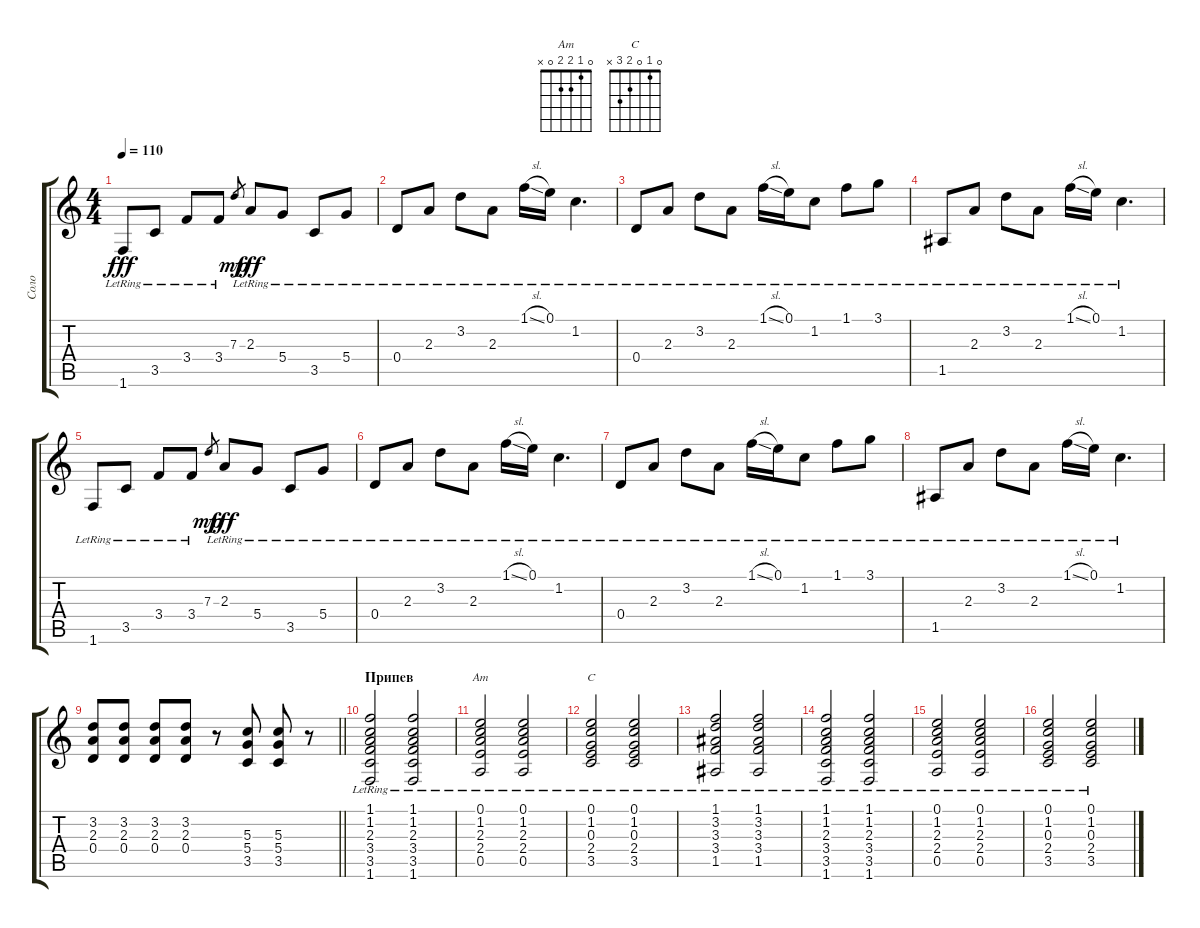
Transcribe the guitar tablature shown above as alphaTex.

\track ("Соло" "Соло") {instrument electricguitarjazz}
\staff {score tabs}
\tuning (E4 B3 G3 D3 A2 E2) {hide}
\chord ("Am" 0 1 2 2 0 x)
\chord ("C" 0 1 0 2 3 x)
\ts (4 4)
\tempo 110
\clef g2
\ks c
1.6{lr}.8{dy fff} 3.5{lr}.8 3.4{lr}.8 3.4{lr}.8 7.3.8{gr dy mp} 2.3{lr}.8{dy fff} 5.4{lr}.8 3.5{lr}.8 5.4{lr}.8 |
0.4{lr}.8 2.3{lr}.8 3.2{lr}.8 2.3{lr}.8 1.1{sl lr}.16 0.1{lr}.16 1.2{lr}.4{d} |
0.4{lr}.8 2.3{lr}.8 3.2{lr}.8 2.3{lr}.8 1.1{sl lr}.16 0.1{lr}.16 1.2{lr}.8 1.1{lr}.8 3.1{lr}.8 |
1.5{lr}.8 2.3{lr}.8 3.2{lr}.8 2.3{lr}.8 1.1{sl lr}.16 0.1{lr}.16 1.2{lr}.4{d} |
1.6{lr}.8 3.5{lr}.8 3.4{lr}.8 3.4{lr}.8 7.3.8{gr dy mp} 2.3{lr}.8{dy fff} 5.4{lr}.8 3.5{lr}.8 5.4{lr}.8 |
0.4{lr}.8 2.3{lr}.8 3.2{lr}.8 2.3{lr}.8 1.1{sl lr}.16 0.1{lr}.16 1.2{lr}.4{d} |
0.4{lr}.8 2.3{lr}.8 3.2{lr}.8 2.3{lr}.8 1.1{sl lr}.16 0.1{lr}.16 1.2{lr}.8 1.1{lr}.8 3.1{lr}.8 |
1.5{lr}.8 2.3{lr}.8 3.2{lr}.8 2.3{lr}.8 1.1{sl lr}.16 0.1{lr}.16 1.2{lr}.4{d} |
\barLineRight lightlight
(3.2 2.3 0.4).8 (3.2 2.3 0.4).8 (3.2 2.3 0.4).8 (3.2 2.3 0.4).8 r.8 (5.3 5.4 3.5).8 (5.3 5.4 3.5).8 r.8 |
\section ("" "Припев")
(1.1 1.2 2.3 3.4 3.5 1.6{lr}).2{volume 16 instrument distortionguitar} (1.1 1.2 2.3 3.4 3.5 1.6{lr}).2 |
(0.1 1.2 2.3 2.4{lr} 0.5).2{ch "Am"} (0.1 1.2 2.3 2.4{lr} 0.5).2 |
(0.1 1.2 0.3 2.4 3.5{lr}).2{ch "C"} (0.1 1.2 0.3 2.4 3.5{lr}).2 |
(1.1 3.2 3.3 3.4 1.5{lr}).2 (1.1 3.2 3.3 3.4 1.5{lr}).2 |
(1.1 1.2 2.3 3.4 3.5 1.6{lr}).2{volume 16 instrument distortionguitar} (1.1 1.2 2.3 3.4 3.5 1.6{lr}).2 |
(0.1 1.2 2.3 2.4{lr} 0.5).2 (0.1 1.2 2.3 2.4{lr} 0.5).2 |
(0.1 1.2 0.3 2.4 3.5{lr}).2 (0.1 1.2 0.3 2.4 3.5{lr}).2
